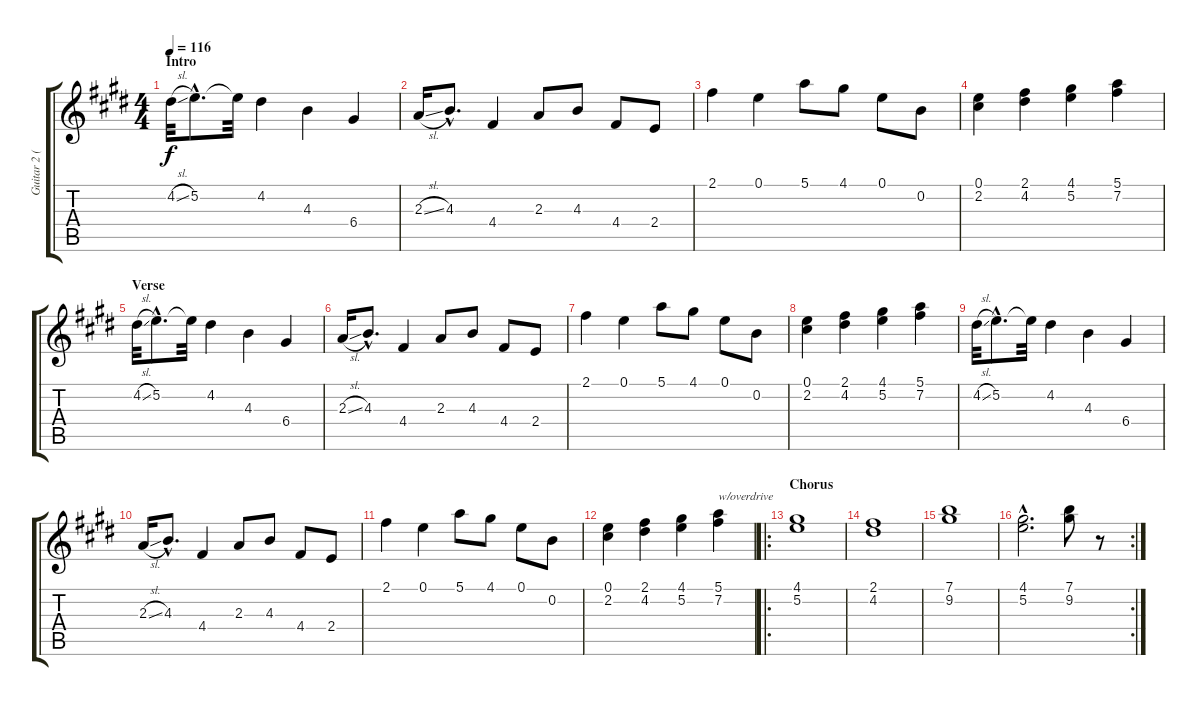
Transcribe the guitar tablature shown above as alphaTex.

\track ("Guitar 2 (clean elec.) | Gibson Les Paul" "Guitar 2 (") {instrument electricguitarclean}
\staff {score tabs}
\tuning (E4 B3 G3 D3 A2 E2) {hide}
\ts (4 4)
\section ("" "Intro")
\tempo 116
\clef g2
\ks c#minor
4.2{sl}.32{dy f instrument electricguitarclean} 5.2{hac}.8{d} 5.2{t}.32 4.2.4 4.3.4 6.4.4 |
2.3{sl}.16 4.3{hac}.8{d} 4.4.4 2.3.8 4.3.8 4.4.8 2.4.8 |
2.1.4 0.1.4 5.1.8 4.1.8 0.1.8 0.2.8 |
(0.1 2.2).4 (2.1 4.2).4 (4.1 5.2).4 (5.1 7.2).4 |
\section ("" "Verse")
4.2{sl}.32 5.2{hac}.8{d} 5.2{t}.32 4.2.4 4.3.4 6.4.4 |
2.3{sl}.16 4.3{hac}.8{d} 4.4.4 2.3.8 4.3.8 4.4.8 2.4.8 |
2.1.4 0.1.4 5.1.8 4.1.8 0.1.8 0.2.8 |
(0.1 2.2).4 (2.1 4.2).4 (4.1 5.2).4 (5.1 7.2).4 |
4.2{sl}.32 5.2{hac}.8{d} 5.2{t}.32 4.2.4 4.3.4 6.4.4 |
2.3{sl}.16 4.3{hac}.8{d} 4.4.4 2.3.8 4.3.8 4.4.8 2.4.8 |
2.1.4 0.1.4 5.1.8 4.1.8 0.1.8 0.2.8 |
(0.1 2.2).4 (2.1 4.2).4 (4.1 5.2).4 (5.1 7.2).4{txt "w/overdrive" instrument distortionguitar} |
\ro
\section ("" "Chorus")
(4.1 5.2).1 |
(2.1 4.2).1 |
(7.1 9.2).1 |
\rc 2
(4.1{hac} 5.2{hac}).2{d} (7.1 9.2).8 r.8
